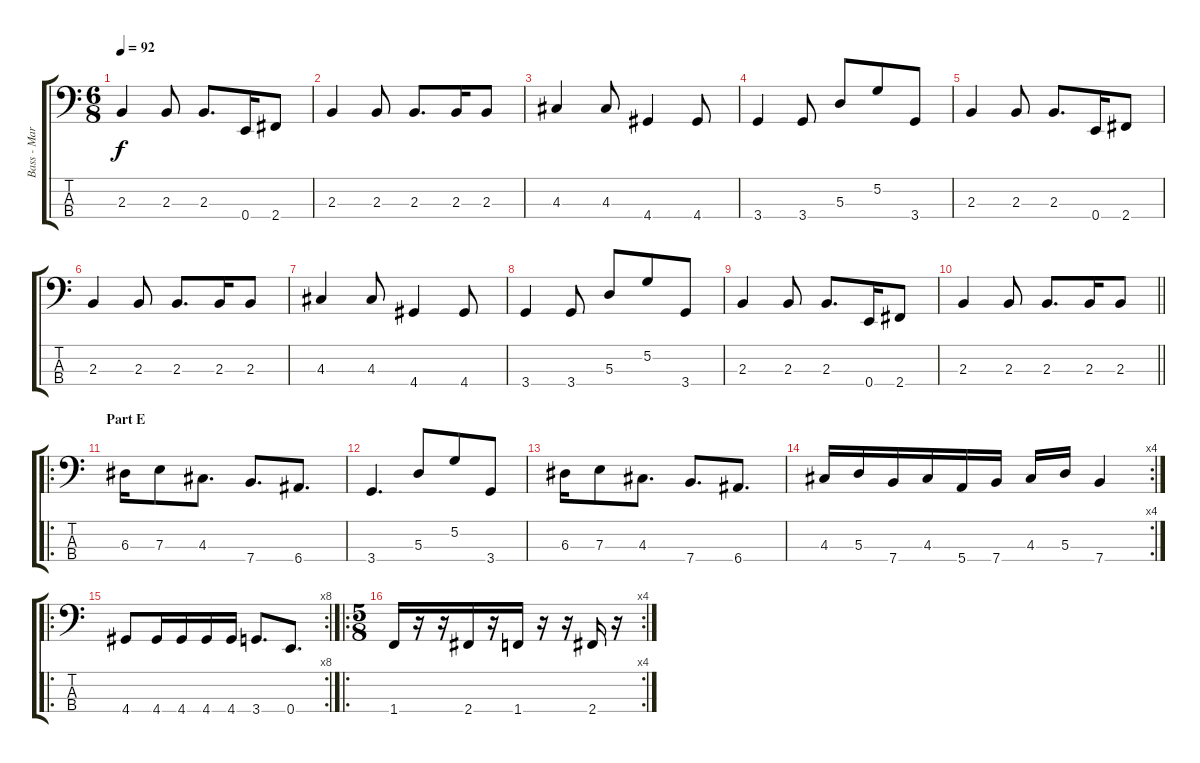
\track ("Bass - Martin Lopez" "Bass - Mar") {instrument electricbassfinger}
\staff {score tabs}
\tuning (G2 D2 A1 E1) {hide}
\ts (6 8)
\tempo 92
\clef f4
\ks aminor
2.3.4{dy f} 2.3.8 2.3.8{d} 0.4.16 2.4.8 |
2.3.4 2.3.8 2.3.8{d} 2.3.16 2.3.8 |
\ks c
4.3.4 4.3.8 4.4.4 4.4.8 |
3.4.4 3.4.8 5.3.8 5.2.8 3.4.8 |
\ks aminor
2.3.4 2.3.8 2.3.8{d} 0.4.16 2.4.8 |
2.3.4 2.3.8 2.3.8{d} 2.3.16 2.3.8 |
4.3.4 4.3.8 4.4.4 4.4.8 |
3.4.4 3.4.8 5.3.8 5.2.8 3.4.8 |
2.3.4 2.3.8 2.3.8{d} 0.4.16 2.4.8 |
\barLineRight lightlight
2.3.4 2.3.8 2.3.8{d} 2.3.16 2.3.8 |
\ro
\section ("" "Part E")
6.3.16 7.3.8 4.3.8{d} 7.4.8{d} 6.4.8{d} |
3.4.4{d} 5.3.8 5.2.8 3.4.8 |
6.3.16 7.3.8 4.3.8{d} 7.4.8{d} 6.4.8{d} |
\rc 4
4.3.16 5.3.16 7.4.16 4.3.16 5.4.16 7.4.16 4.3.16 5.3.16 7.4.4 |
\ro
\rc 8
4.4.8 4.4.16 4.4.16 4.4.16 4.4.16 3.4.8{d} 0.4.8{d} |
\ro
\rc 4
\ts (5 8)
1.4.16 r.16 r.16 2.4.16 r.16 1.4.16 r.16 r.16 2.4.16 r.16
